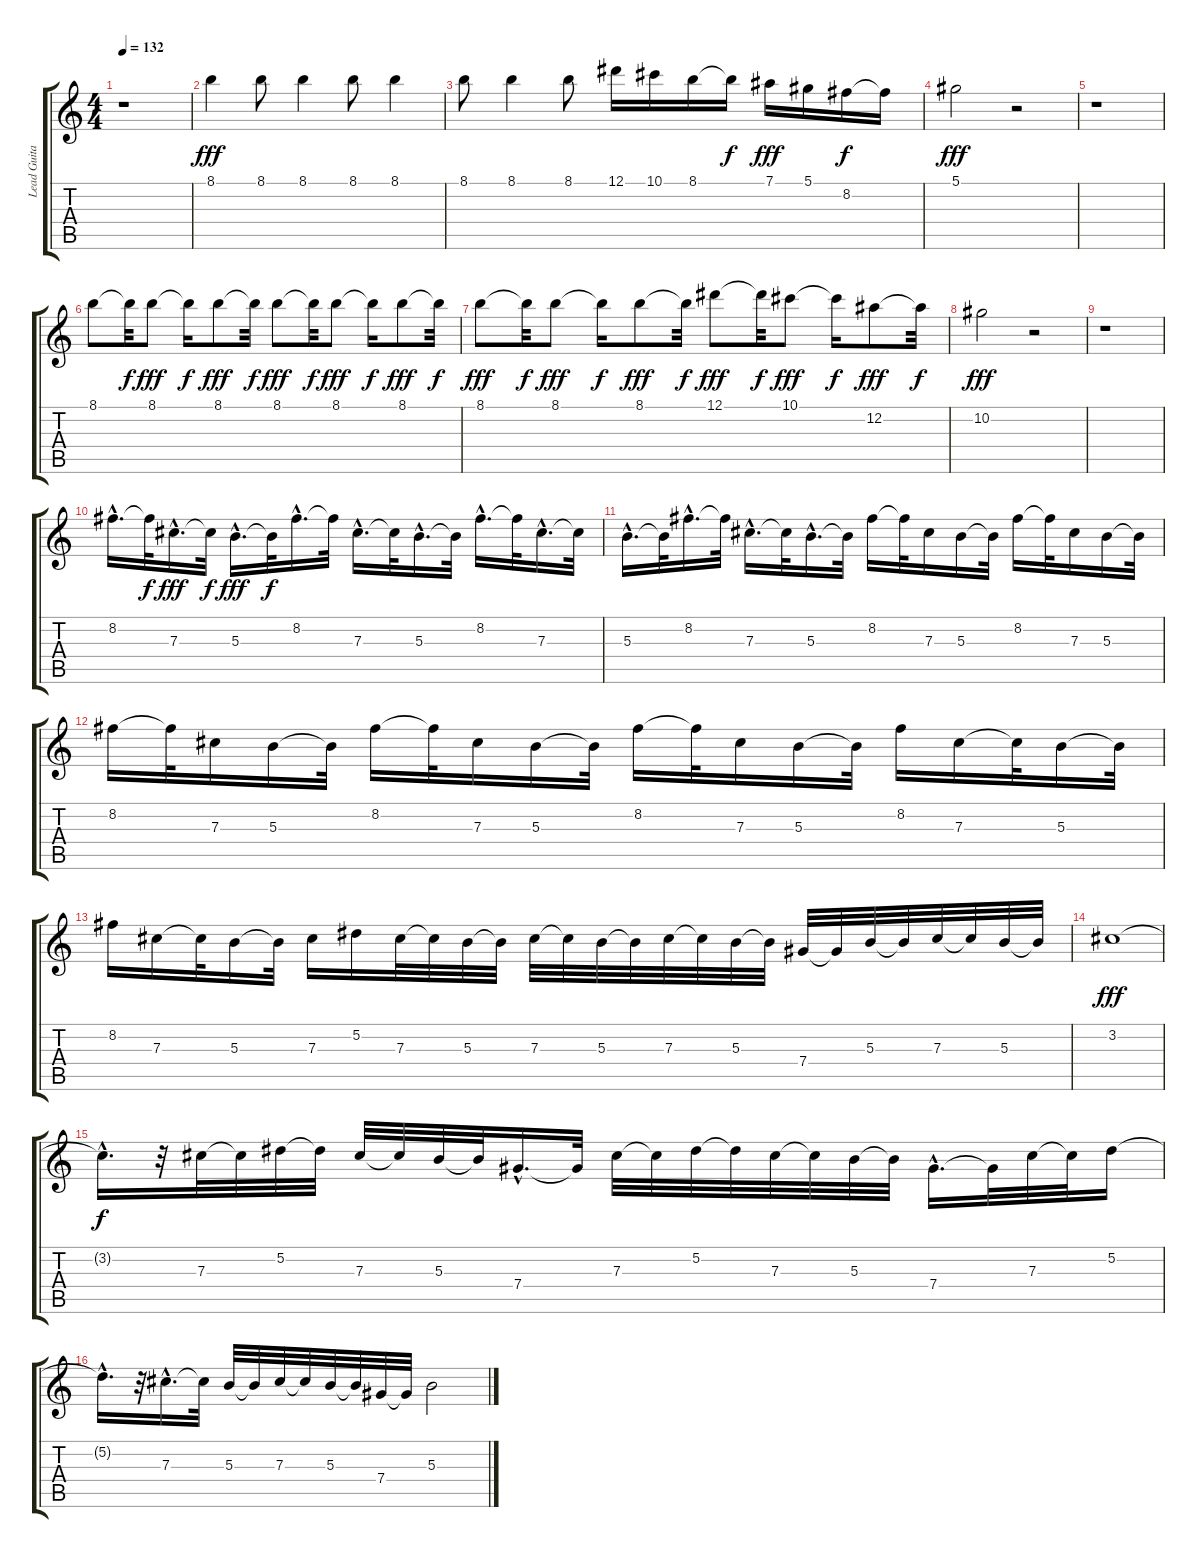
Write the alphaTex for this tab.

\track ("Lead Guitar 1" "Lead Guita") {instrument distortionguitar}
\staff {score tabs}
\tuning (Eb4 Bb3 Gb3 Db3 Ab2 Eb2) {hide}
\ts (4 4)
\tempo 132
\clef g2
\ks c
r.1{dy fff} |
8.1.4 8.1.8 8.1.4 8.1.8 8.1.4 |
8.1.8 8.1.4 8.1.8 12.1.16 10.1.16 8.1.16 8.1{t}.16{dy f} 7.1.16{dy fff} 5.1.16 8.2.16{dy f} 8.2{t}.16 |
5.1.2{dy fff} r.2 |
r.1 |
8.1.8 8.1{t}.32{dy f} 8.1.8{dy fff} 8.1{t}.16{dy f} 8.1.8{dy fff} 8.1{t}.32{dy f} 8.1.8{dy fff} 8.1{t}.32{dy f} 8.1.8{dy fff} 8.1{t}.16{dy f} 8.1.8{dy fff} 8.1{t}.32{dy f} |
8.1.8{dy fff} 8.1{t}.32{dy f} 8.1.8{dy fff} 8.1{t}.16{dy f} 8.1.8{dy fff} 8.1{t}.32{dy f} 12.1.8{dy fff} 12.1{t}.32{dy f} 10.1.8{dy fff} 10.1{t}.16{dy f} 12.2.8{dy fff} 12.2{t}.32{dy f} |
10.2.2{dy fff} r.2 |
r.1 |
8.2{hac}.16{d} 8.2{t}.32{dy f} 7.3{hac}.16{d dy fff} 7.3{t}.32{dy f} 5.3{hac}.16{d dy fff} 5.3{t}.32{dy f} 8.2{hac}.16{d} 8.2{t}.32 7.3{hac}.16{d} 7.3{t}.32 5.3{hac}.16{d} 5.3{t}.32 8.2{hac}.16{d} 8.2{t}.32 7.3{hac}.16{d} 7.3{t}.32 |
5.3{hac}.16{d} 5.3{t}.32 8.2{hac}.16{d} 8.2{t}.32 7.3{hac}.16{d} 7.3{t}.32 5.3{hac}.16{d} 5.3{t}.32 8.2.16 8.2{t}.32 7.3.16 5.3.16 5.3{t}.32 8.2.16 8.2{t}.32 7.3.16 5.3.16 5.3{t}.32 |
8.2.16 8.2{t}.32 7.3.16 5.3.16 5.3{t}.32 8.2.16 8.2{t}.32 7.3.16 5.3.16 5.3{t}.32 8.2.16 8.2{t}.32 7.3.16 5.3.16 5.3{t}.32 8.2.16 7.3.16 7.3{t}.32 5.3.16 5.3{t}.32 |
8.2.16 7.3.16 7.3{t}.32 5.3.16 5.3{t}.32 7.3.16 5.2.16 7.3.32 7.3{t}.32 5.3.32 5.3{t}.32 7.3.32 7.3{t}.32 5.3.32 5.3{t}.32 7.3.32 7.3{t}.32 5.3.32 5.3{t}.32 7.4.32 7.4{t}.32 5.3.32 5.3{t}.32 7.3.32 7.3{t}.32 5.3.32 5.3{t}.32 |
3.2.1{dy fff} |
3.2{hac t}.16{d dy f} r.32 7.3.32 7.3{t}.32 5.2.32 5.2{t}.32 7.3.32 7.3{t}.32 5.3.32 5.3{t}.32 7.4{hac}.16{d} 7.4{t}.32 7.3.32 7.3{t}.32 5.2.32 5.2{t}.32 7.3.32 7.3{t}.32 5.3.32 5.3{t}.32 7.4{hac}.16{d} 7.4{t}.32 7.3.32 7.3{t}.32 5.2.16 |
5.2{hac t}.16{d} r.32 7.3{hac}.16{d} 7.3{t}.32 5.3.32 5.3{t}.32 7.3.32 7.3{t}.32 5.3.32 5.3{t}.32 7.4.32 7.4{t}.32 5.3.2
